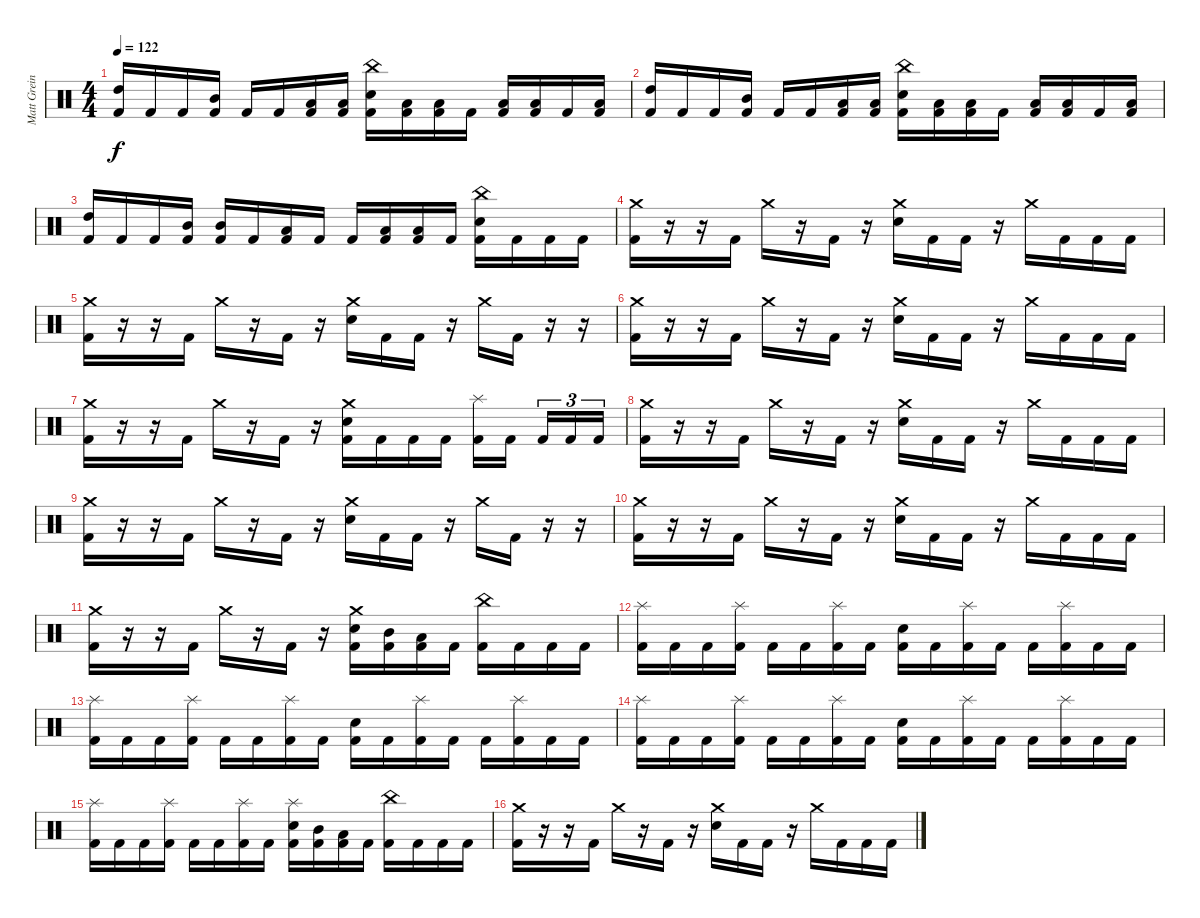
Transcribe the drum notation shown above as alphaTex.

\track ("Matt Greiner" "Matt Grein") {instrument percussion}
\staff {score}
\articulation defaults
\ts (4 4)
\tempo 122
\clef neutral
\ks c
("High Tom (hit)" "Kick (hit) 2").16{dy f} "Kick (hit) 2".16 "Kick (hit) 2".16 ("Mid Tom (hit)" "Kick (hit) 2").16 "Kick (hit) 2".16 "Kick (hit) 2".16 ("Low Tom (hit)" "Kick (hit) 2").16 ("Low Tom (hit)" "Kick (hit) 2").16 ("Electric Snare (hit)" "China (hit)" "Kick (hit) 2").16 ("Low Tom (hit)" "Kick (hit) 2").16 ("Low Tom (hit)" "Kick (hit) 2").16 "Kick (hit) 2".16 ("Low Tom (hit)" "Kick (hit) 2").16 ("Low Tom (hit)" "Kick (hit) 2").16 "Kick (hit) 2".16 ("Low Tom (hit)" "Kick (hit) 2").16 |
("High Tom (hit)" "Kick (hit) 2").16 "Kick (hit) 2".16 "Kick (hit) 2".16 ("Mid Tom (hit)" "Kick (hit) 2").16 "Kick (hit) 2".16 "Kick (hit) 2".16 ("Low Tom (hit)" "Kick (hit) 2").16 ("Low Tom (hit)" "Kick (hit) 2").16 ("Electric Snare (hit)" "China (hit)" "Kick (hit) 2").16 ("Low Tom (hit)" "Kick (hit) 2").16 ("Low Tom (hit)" "Kick (hit) 2").16 "Kick (hit) 2".16 ("Low Tom (hit)" "Kick (hit) 2").16 ("Low Tom (hit)" "Kick (hit) 2").16 "Kick (hit) 2".16 ("Low Tom (hit)" "Kick (hit) 2").16 |
("High Tom (hit)" "Kick (hit) 2").16 "Kick (hit) 2".16 "Kick (hit) 2".16 ("Mid Tom (hit)" "Kick (hit) 2").16 ("Mid Tom (hit)" "Kick (hit) 2").16 "Kick (hit) 2".16 ("Low Tom (hit)" "Kick (hit) 2").16 "Kick (hit) 2".16 "Kick (hit) 2".16 ("Low Tom (hit)" "Kick (hit) 2").16 ("Low Tom (hit)" "Kick (hit) 2").16 "Kick (hit) 2".16 ("Electric Snare (hit)" "China (hit)" "Kick (hit) 2").16 "Kick (hit) 2".16 "Kick (hit) 2".16 "Kick (hit) 2".16 |
("Crash medium (hit)" "Kick (hit) 2").16 r.16 r.16 "Kick (hit) 2".16 "Crash medium (hit)".16 r.16 "Kick (hit) 2".16 r.16 ("Crash medium (hit)" "Electric Snare (hit)").16 "Kick (hit) 2".16 "Kick (hit) 2".16 r.16 "Crash medium (hit)".16 "Kick (hit) 2".16 "Kick (hit) 2".16 "Kick (hit) 2".16 |
("Crash medium (hit)" "Kick (hit) 2").16 r.16 r.16 "Kick (hit) 2".16 "Crash medium (hit)".16 r.16 "Kick (hit) 2".16 r.16 ("Crash medium (hit)" "Electric Snare (hit)").16 "Kick (hit) 2".16 "Kick (hit) 2".16 r.16 "Crash medium (hit)".16 "Kick (hit) 2".16 r.16 r.16 |
("Crash medium (hit)" "Kick (hit) 2").16 r.16 r.16 "Kick (hit) 2".16 "Crash medium (hit)".16 r.16 "Kick (hit) 2".16 r.16 ("Crash medium (hit)" "Electric Snare (hit)").16 "Kick (hit) 2".16 "Kick (hit) 2".16 r.16 "Crash medium (hit)".16 "Kick (hit) 2".16 "Kick (hit) 2".16 "Kick (hit) 2".16 |
("Crash medium (hit)" "Kick (hit) 2").16 r.16 r.16 "Kick (hit) 2".16 "Crash medium (hit)".16 r.16 "Kick (hit) 2".16 r.16 ("Crash medium (hit)" "Electric Snare (hit)" "Kick (hit) 2").16 "Kick (hit) 2".16 "Kick (hit) 2".16 "Kick (hit) 2".16 ("Splash (hit)" "Kick (hit) 2").16 "Kick (hit) 2".16{beam splitsecondary} "Kick (hit) 2".16{tu (3 2)} "Kick (hit) 2".16{tu (3 2)} "Kick (hit) 2".16{tu (3 2)} |
("Crash medium (hit)" "Kick (hit) 2").16 r.16 r.16 "Kick (hit) 2".16 "Crash medium (hit)".16 r.16 "Kick (hit) 2".16 r.16 ("Crash medium (hit)" "Electric Snare (hit)").16 "Kick (hit) 2".16 "Kick (hit) 2".16 r.16 "Crash medium (hit)".16 "Kick (hit) 2".16 "Kick (hit) 2".16 "Kick (hit) 2".16 |
("Crash medium (hit)" "Kick (hit) 2").16 r.16 r.16 "Kick (hit) 2".16 "Crash medium (hit)".16 r.16 "Kick (hit) 2".16 r.16 ("Crash medium (hit)" "Electric Snare (hit)").16 "Kick (hit) 2".16 "Kick (hit) 2".16 r.16 "Crash medium (hit)".16 "Kick (hit) 2".16 r.16 r.16 |
("Crash medium (hit)" "Kick (hit) 2").16 r.16 r.16 "Kick (hit) 2".16 "Crash medium (hit)".16 r.16 "Kick (hit) 2".16 r.16 ("Crash medium (hit)" "Electric Snare (hit)").16 "Kick (hit) 2".16 "Kick (hit) 2".16 r.16 "Crash medium (hit)".16 "Kick (hit) 2".16 "Kick (hit) 2".16 "Kick (hit) 2".16 |
("Crash medium (hit)" "Kick (hit) 2").16 r.16 r.16 "Kick (hit) 2".16 "Crash medium (hit)".16 r.16 "Kick (hit) 2".16 r.16 ("Crash medium (hit)" "Electric Snare (hit)" "Kick (hit) 2").16 ("Mid Tom (hit)" "Kick (hit) 2").16 ("Low Tom (hit)" "Kick (hit) 2").16 "Kick (hit) 2".16 ("China (hit)" "Kick (hit) 2").16 "Kick (hit) 2".16 "Kick (hit) 2".16 "Kick (hit) 2".16 |
("Splash (hit)" "Kick (hit) 2").16 "Kick (hit) 2".16 "Kick (hit) 2".16 ("Splash (hit)" "Kick (hit) 2").16 "Kick (hit) 2".16 "Kick (hit) 2".16 ("Splash (hit)" "Kick (hit) 2").16 "Kick (hit) 2".16 ("Electric Snare (hit)" "Kick (hit) 2").16 "Kick (hit) 2".16 ("Splash (hit)" "Kick (hit) 2").16 "Kick (hit) 2".16 "Kick (hit) 2".16 ("Splash (hit)" "Kick (hit) 2").16 "Kick (hit) 2".16 "Kick (hit) 2".16 |
("Splash (hit)" "Kick (hit) 2").16 "Kick (hit) 2".16 "Kick (hit) 2".16 ("Splash (hit)" "Kick (hit) 2").16 "Kick (hit) 2".16 "Kick (hit) 2".16 ("Splash (hit)" "Kick (hit) 2").16 "Kick (hit) 2".16 ("Electric Snare (hit)" "Kick (hit) 2").16 "Kick (hit) 2".16 ("Splash (hit)" "Kick (hit) 2").16 "Kick (hit) 2".16 "Kick (hit) 2".16 ("Splash (hit)" "Kick (hit) 2").16 "Kick (hit) 2".16 "Kick (hit) 2".16 |
("Splash (hit)" "Kick (hit) 2").16 "Kick (hit) 2".16 "Kick (hit) 2".16 ("Splash (hit)" "Kick (hit) 2").16 "Kick (hit) 2".16 "Kick (hit) 2".16 ("Splash (hit)" "Kick (hit) 2").16 "Kick (hit) 2".16 ("Electric Snare (hit)" "Kick (hit) 2").16 "Kick (hit) 2".16 ("Splash (hit)" "Kick (hit) 2").16 "Kick (hit) 2".16 "Kick (hit) 2".16 ("Splash (hit)" "Kick (hit) 2").16 "Kick (hit) 2".16 "Kick (hit) 2".16 |
("Splash (hit)" "Kick (hit) 2").16 "Kick (hit) 2".16 "Kick (hit) 2".16 ("Splash (hit)" "Kick (hit) 2").16 "Kick (hit) 2".16 "Kick (hit) 2".16 ("Splash (hit)" "Kick (hit) 2").16 "Kick (hit) 2".16 ("Splash (hit)" "Electric Snare (hit)" "Kick (hit) 2").16 ("Mid Tom (hit)" "Kick (hit) 2").16 ("Low Tom (hit)" "Kick (hit) 2").16 "Kick (hit) 2".16 ("China (hit)" "Kick (hit) 2").16 "Kick (hit) 2".16 "Kick (hit) 2".16 "Kick (hit) 2".16 |
("Crash medium (hit)" "Kick (hit) 2").16 r.16 r.16 "Kick (hit) 2".16 "Crash medium (hit)".16 r.16 "Kick (hit) 2".16 r.16 ("Crash medium (hit)" "Electric Snare (hit)").16 "Kick (hit) 2".16 "Kick (hit) 2".16 r.16 "Crash medium (hit)".16 "Kick (hit) 2".16 "Kick (hit) 2".16 "Kick (hit) 2".16
